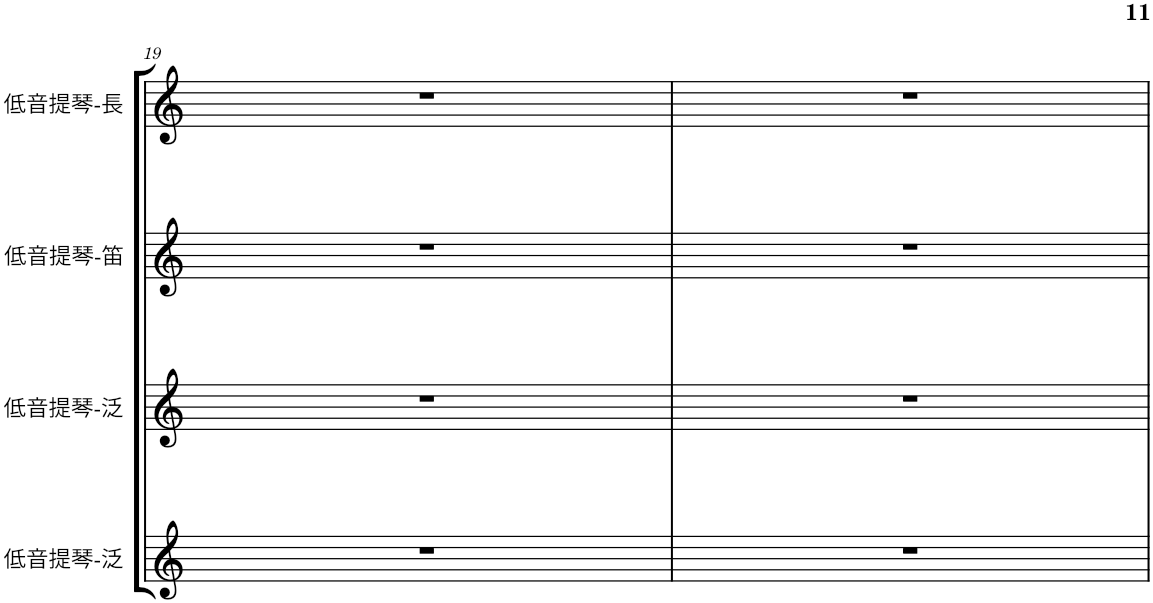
**kern	**kern	**kern	**kern	**kern	**kern	**kern	**kern
*part8	*part7	*part6	*part5	*part4	*part3	*part2	*part1
*staff8	*staff7	*staff6	*staff5	*staff4	*staff3	*staff2	*staff1
*I"低音提琴-泛	*I"低音提琴-泛	*I"低音提琴-笛	*I"低音提琴-長	*I"架子鼓-鈸	*I"架子鼓-腳踏鈸	*I"架子鼓-小鼓	*I"架子鼓-大鼓
!!LO:PB:g=z
*clefG2	*clefG2	*clefG2	*clefG2	*clefG2	*clefG2	*clefG2	*clefG2
*k[]	*k[]	*k[]	*k[]	*k[]	*k[]	*k[]	*k[]
*M12/8	*M12/8	*M12/8	*M12/8	*M12/8	*M12/8	*M12/8	*M12/8
=19	=19	=19	=19	=19	=19	=19	=19
1.r	1.r	1.r	1.r	1.r	4.b	4.AA	[4.CC
.	.	.	.	.	2.b-X	4AA-X	4CC]
.	.	.	.	.	.	8GG	8CC
.	.	.	.	.	.	4.FF#X	[4.CC
.	.	.	.	.	[4.b-	4.GG	4.CC]
=20	=20	=20	=20	=20	=20	=20	=20
1.r	1.r	1.r	1.r	2r	4.b-]	4.AA	[4.CC
.	.	.	.	.	2.b-X	4AA-X	4CC]
.	.	.	.	4r	.	.	.
.	.	.	.	.	.	8GG	8CC
.	.	.	.	4r	.	4.FF#X	4.CC
.	.	.	.	8r	.	.	.
*	*	*	*	*Xbrackettup	*	*	*
.	.	.	.	12r	4.b-	4.GG	4r
.	.	.	.	12r	.	.	.
.	.	.	.	12cccc\L	.	.	.
.	.	.	.	24cccc\L	.	.	8r
.	.	.	.	24cccc\	.	.	.
.	.	.	.	24cccc\JJ	.	.	.
=	=	=	=	=	=	=	=
*-	*-	*-	*-	*-	*-	*-	*-
